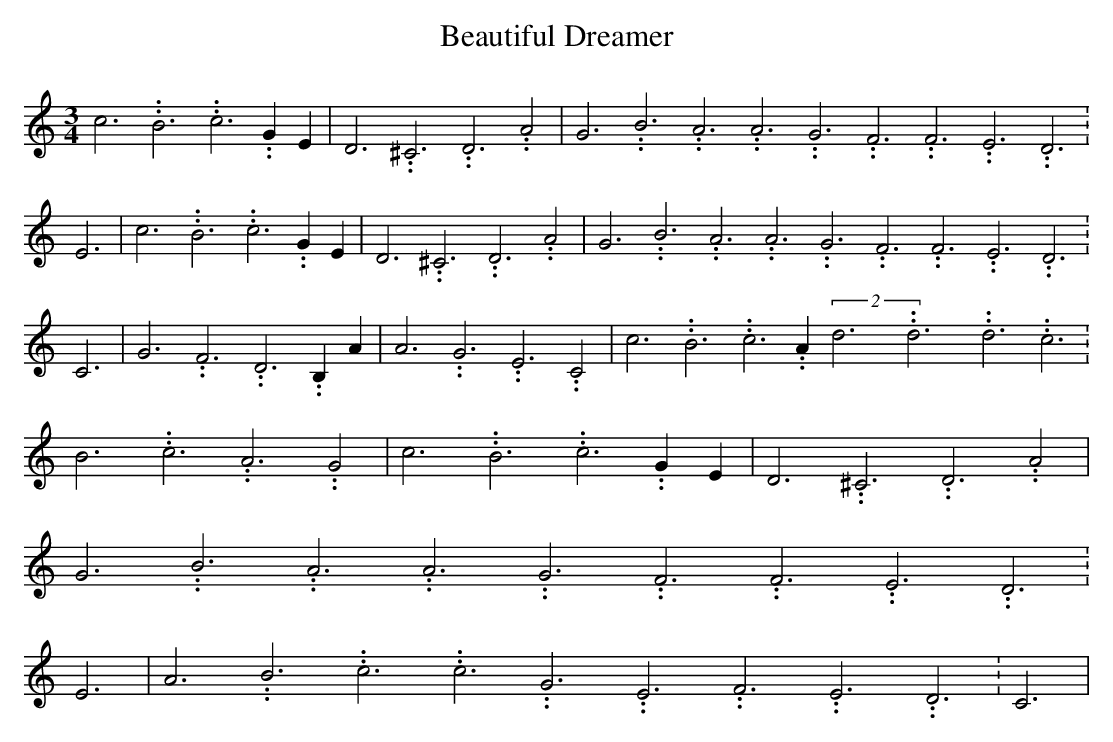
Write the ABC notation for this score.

X:1
T:Beautiful Dreamer
M:3/4
L:1/4
K:C
 c3.99999962500005/11.9999985000002 B3.99999962500005/11.9999985000002 c3.99999962500005/11.9999985000002 G E|\
 D3.99999962500005/11.9999985000002 ^C3.99999962500005/11.9999985000002 D3.99999962500005/11.9999985000002 A2|\
 G3.99999962500005/11.9999985000002 B3.99999962500005/11.9999985000002 A3.99999962500005/11.9999985000002 A3.99999962500005/11.9999985000002 G3.99999962500005/11.9999985000002 F3.99999962500005/11.9999985000002 F3.99999962500005/11.9999985000002 E3.99999962500005/11.9999985000002 D3.99999962500005/11.9999985000002|\
 E3| c3.99999962500005/11.9999985000002 B3.99999962500005/11.9999985000002 c3.99999962500005/11.9999985000002 G E|\
 D3.99999962500005/11.9999985000002 ^C3.99999962500005/11.9999985000002 D3.99999962500005/11.9999985000002 A2|\
 G3.99999962500005/11.9999985000002 B3.99999962500005/11.9999985000002 A3.99999962500005/11.9999985000002 A3.99999962500005/11.9999985000002 G3.99999962500005/11.9999985000002 F3.99999962500005/11.9999985000002 F3.99999962500005/11.9999985000002 E3.99999962500005/11.9999985000002 D3.99999962500005/11.9999985000002|\
 C3| G3.99999962500005/11.9999985000002 F3.99999962500005/11.9999985000002 D3.99999962500005/11.9999985000002 B, A|\
 A3.99999962500005/11.9999985000002 G3.99999962500005/11.9999985000002 E3.99999962500005/11.9999985000002 C2|\
 c3.99999962500005/11.9999985000002 B3.99999962500005/11.9999985000002 c3.99999962500005/11.9999985000002 A(2d3.99999962500005/11.9999985000002d3.99999962500005/11.9999985000002d3.99999962500005/11.9999985000002 c3.99999962500005/11.9999985000002|\
 B3.99999962500005/11.9999985000002 c3.99999962500005/11.9999985000002 A3.99999962500005/11.9999985000002 G2|\
 c3.99999962500005/11.9999985000002 B3.99999962500005/11.9999985000002 c3.99999962500005/11.9999985000002 G E|\
 D3.99999962500005/11.9999985000002 ^C3.99999962500005/11.9999985000002 D3.99999962500005/11.9999985000002 A2|\
 G3.99999962500005/11.9999985000002 B3.99999962500005/11.9999985000002 A3.99999962500005/11.9999985000002 A3.99999962500005/11.9999985000002 G3.99999962500005/11.9999985000002 F3.99999962500005/11.9999985000002 F3.99999962500005/11.9999985000002 E3.99999962500005/11.9999985000002 D3.99999962500005/11.9999985000002|\
 E3| A3.99999962500005/11.9999985000002 B3.99999962500005/11.9999985000002 c3.99999962500005/11.9999985000002 c3.99999962500005/11.9999985000002 G3.99999962500005/11.9999985000002 E3.99999962500005/11.9999985000002 F3.99999962500005/11.9999985000002 E3.99999962500005/11.9999985000002 D3.99999962500005/11.9999985000002|\
 C3|
